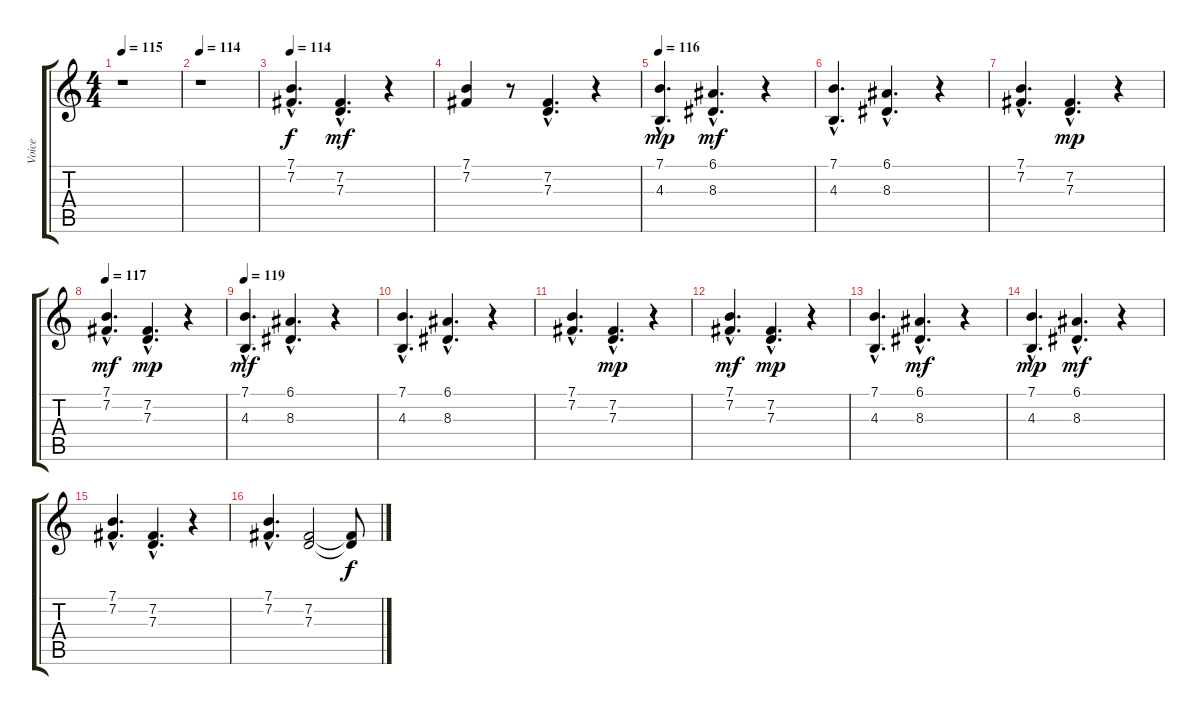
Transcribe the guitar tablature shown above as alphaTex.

\track ("Voice" "Voice") {instrument choiraahs}
\staff {score tabs}
\tuning (E4 B3 G3 D3 A2 E2) {hide}
\ts (4 4)
\tempo 115
\clef g2
\ks c
r.1{dy f} |
\tempo 114
r.1 |
\tempo 114
(7.1{hac} 7.2{hac}).4{d} (7.2{hac} 7.3{hac}).4{d dy mf} r.4 |
(7.1 7.2).4 r.8 (7.2{hac} 7.3{hac}).4{d} r.4 |
\tempo 116
(7.1{hac} 4.3{hac}).4{d dy mp} (6.1{hac} 8.3{hac}).4{d dy mf} r.4 |
(7.1{hac} 4.3{hac}).4{d} (6.1{hac} 8.3{hac}).4{d} r.4 |
(7.1{hac} 7.2{hac}).4{d} (7.2{hac} 7.3{hac}).4{d dy mp} r.4 |
\tempo 117
(7.1{hac} 7.2{hac}).4{d dy mf} (7.2{hac} 7.3{hac}).4{d dy mp} r.4 |
\tempo 119
(7.1{hac} 4.3{hac}).4{d dy mf} (6.1{hac} 8.3{hac}).4{d} r.4 |
(7.1{hac} 4.3{hac}).4{d} (6.1{hac} 8.3{hac}).4{d} r.4 |
(7.1{hac} 7.2{hac}).4{d} (7.2{hac} 7.3{hac}).4{d dy mp} r.4 |
(7.1{hac} 7.2{hac}).4{d dy mf} (7.2{hac} 7.3{hac}).4{d dy mp} r.4 |
(7.1{hac} 4.3{hac}).4{d} (6.1{hac} 8.3{hac}).4{d dy mf} r.4 |
(7.1{hac} 4.3{hac}).4{d dy mp} (6.1{hac} 8.3{hac}).4{d dy mf} r.4 |
(7.1{hac} 7.2{hac}).4{d} (7.2{hac} 7.3{hac}).4{d} r.4 |
(7.1{hac} 7.2{hac}).4{d} (7.2 7.3).2 (7.2{t} 7.3{t}).8{dy f}
